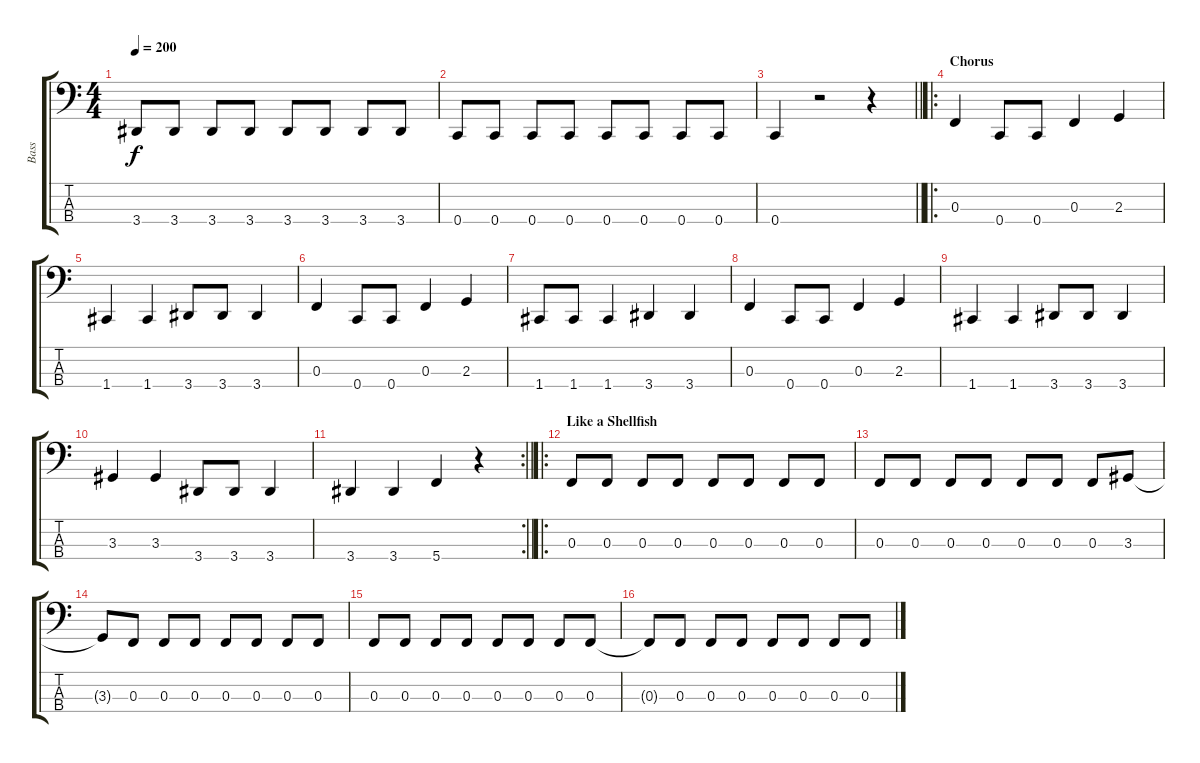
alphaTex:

\track ("Bass" "Bass") {instrument electricbassfinger}
\staff {score tabs}
\tuning (Eb2 Bb1 F1 C1) {hide}
\ts (4 4)
\tempo 200
\clef f4
\ks c
3.4.8{dy f} 3.4.8 3.4.8 3.4.8 3.4.8 3.4.8 3.4.8 3.4.8 |
0.4.8 0.4.8 0.4.8 0.4.8 0.4.8 0.4.8 0.4.8 0.4.8 |
\barLineRight lightlight
0.4.4 r.2 r.4 |
\ro
\section ("" "Chorus")
0.3.4 0.4.8 0.4.8 0.3.4 2.3.4 |
1.4.4 1.4.4 3.4.8 3.4.8 3.4.4 |
0.3.4 0.4.8 0.4.8 0.3.4 2.3.4 |
1.4.8 1.4.8 1.4.4 3.4.4 3.4.4 |
0.3.4 0.4.8 0.4.8 0.3.4 2.3.4 |
1.4.4 1.4.4 3.4.8 3.4.8 3.4.4 |
3.3.4 3.3.4 3.4.8 3.4.8 3.4.4 |
\rc 2
\barLineRight lightlight
3.4.4 3.4.4 5.4.4 r.4 |
\ro
\section ("" "Like a Shellfish")
0.3.8 0.3.8 0.3.8 0.3.8 0.3.8 0.3.8 0.3.8 0.3.8 |
0.3.8 0.3.8 0.3.8 0.3.8 0.3.8 0.3.8 0.3.8 3.3.8 |
3.3{t}.8 0.3.8 0.3.8 0.3.8 0.3.8 0.3.8 0.3.8 0.3.8 |
0.3.8 0.3.8 0.3.8 0.3.8 0.3.8 0.3.8 0.3.8 0.3.8 |
0.3{t}.8 0.3.8 0.3.8 0.3.8 0.3.8 0.3.8 0.3.8 0.3.8
